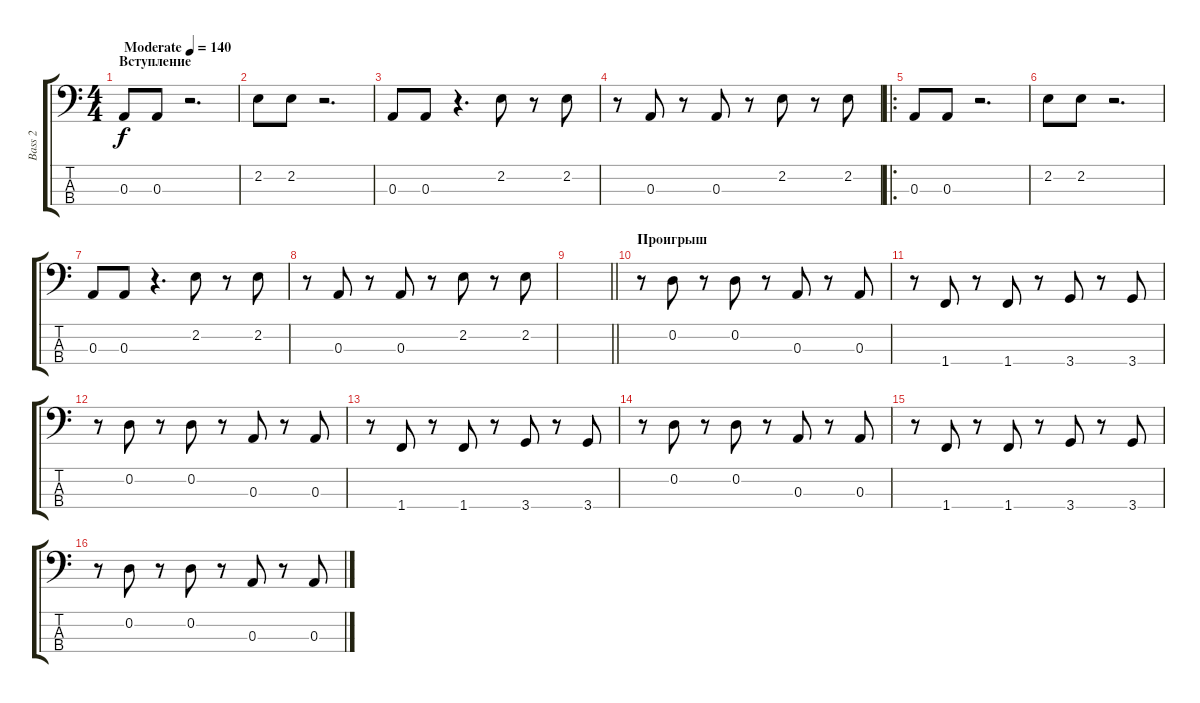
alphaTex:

\track ("Bass 2" "Bass 2") {instrument synthbass1}
\staff {score tabs}
\tuning (G2 D2 A1 E1) {hide}
\ts (4 4)
\section ("" "Вступление")
\tempo (140 "Moderate")
\clef f4
\ks c
0.3.8{dy f instrument synthbass1} 0.3.8 r.2{d} |
2.2.8 2.2.8 r.2{d} |
0.3.8 0.3.8 r.4{d} 2.2.8 r.8 2.2.8 |
r.8 0.3.8 r.8 0.3.8 r.8 2.2.8 r.8 2.2.8 |
\ro
0.3.8 0.3.8 r.2{d} |
2.2.8 2.2.8 r.2{d} |
0.3.8 0.3.8 r.4{d} 2.2.8 r.8 2.2.8 |
r.8 0.3.8 r.8 0.3.8 r.8 2.2.8 r.8 2.2.8 |
\barLineRight lightlight
|
\section ("" "Проигрыш")
r.8 0.2.8 r.8 0.2.8 r.8 0.3.8 r.8 0.3.8 |
r.8 1.4.8 r.8 1.4.8 r.8 3.4.8 r.8 3.4.8 |
r.8 0.2.8 r.8 0.2.8 r.8 0.3.8 r.8 0.3.8 |
r.8 1.4.8 r.8 1.4.8 r.8 3.4.8 r.8 3.4.8 |
r.8 0.2.8 r.8 0.2.8 r.8 0.3.8 r.8 0.3.8 |
r.8 1.4.8 r.8 1.4.8 r.8 3.4.8 r.8 3.4.8 |
r.8 0.2.8 r.8 0.2.8 r.8 0.3.8 r.8 0.3.8
